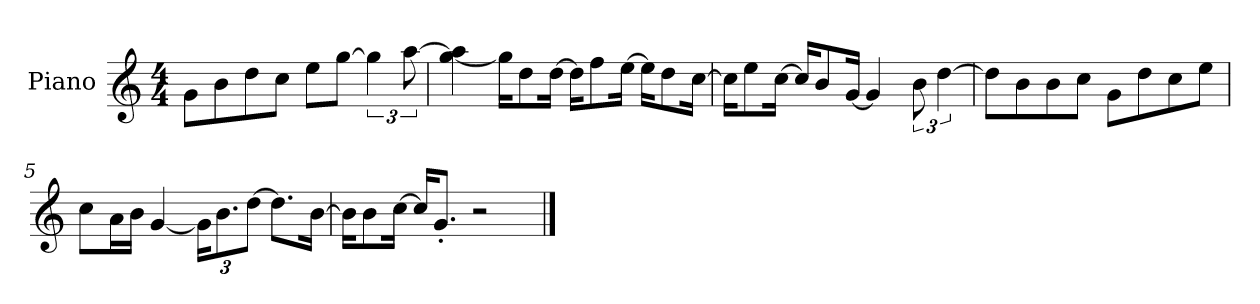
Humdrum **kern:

**kern
*part1
*staff1
*I"Piano
*I'P-no
*clefG2
*k[]
*M4/4
*MM90
=1
8g\L
8b\
8dd\
8cc\J
8ee\L
[8gg\J
6gg\]
[12aa\
=2
[4gg\ 4aa\]
16gg\KL]
8dd\
[16dd\Jk
16dd\KL]
8ff\
[16ee\Jk
16ee\KL]
8dd\
[16cc\Jk
=3
16cc\KL]
8ee\
[16cc\Jk
16cc/KL]
8b/
[16g/Jk
4g/]
12b\
[6dd\
=4
8dd\L]
8b\
8b\
8cc\J
8g\L
8dd\
8cc\
8ee\J
!!LO:LB:g=z
=5
8cc\L
16a\L
16b\JJ
[4g/
*Xbrackettup
24g\KL]
12.b\
[12dd\J
8.dd\L]
[16b\Jk
=6
16b\KL]
8b\
[16cc\Jk
16cc/KL]
8.g'/J
2r
==
*-
